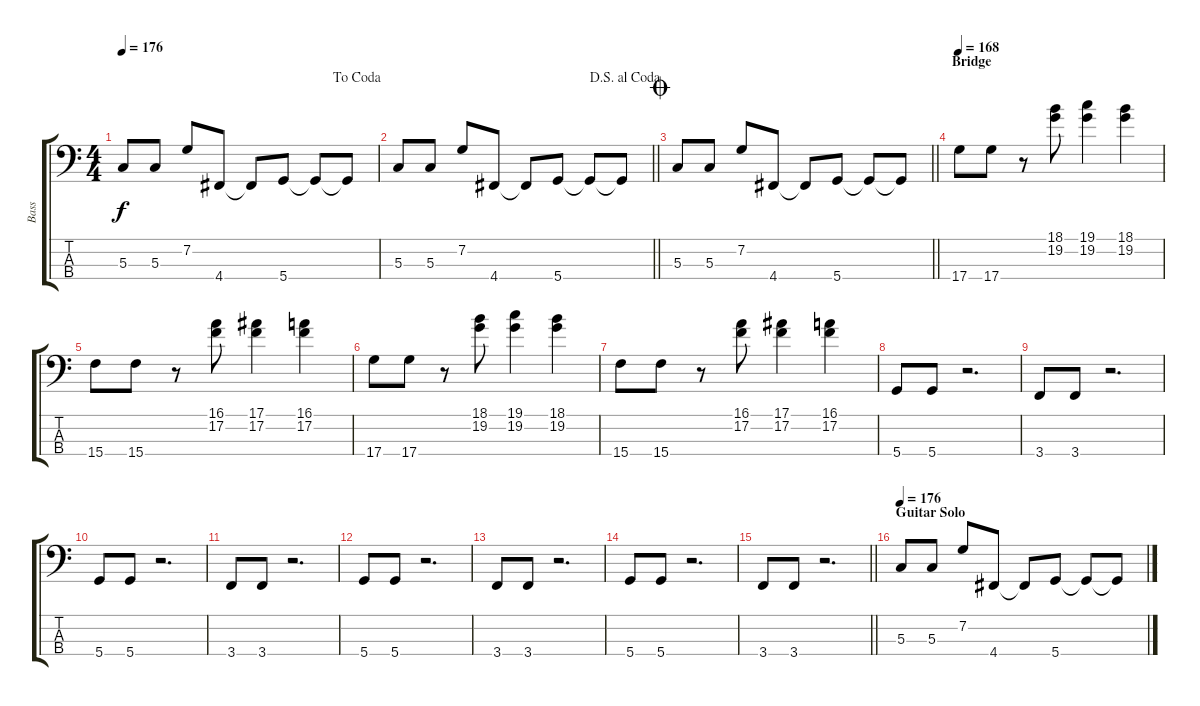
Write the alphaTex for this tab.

\track ("Bass" "Bass") {instrument electricbasspick}
\staff {score tabs}
\tuning (F2 C2 G1 D1) {hide}
\ts (4 4)
\jump dacoda
\tempo 176
\clef f4
\ks c
5.3.8{dy f} 5.3.8 7.2.8 4.4.8 4.4{t}.8 5.4.8 5.4{t}.8 5.4{t}.8 |
\jump dalsegnoalcoda
\barLineRight lightlight
5.3.8 5.3.8 7.2.8 4.4.8 4.4{t}.8 5.4.8 5.4{t}.8 5.4{t}.8 |
\jump coda
\barLineRight lightlight
5.3.8 5.3.8 7.2.8 4.4.8 4.4{t}.8 5.4.8 5.4{t}.8 5.4{t}.8 |
\section ("" "Bridge")
\tempo 168
17.4.8 17.4.8 r.8 (18.1 19.2).8 (19.1 19.2).4 (18.1 19.2).4 |
15.4.8 15.4.8 r.8 (16.1 17.2).8 (17.1 17.2).4 (16.1 17.2).4 |
17.4.8 17.4.8 r.8 (18.1 19.2).8 (19.1 19.2).4 (18.1 19.2).4 |
15.4.8 15.4.8 r.8 (16.1 17.2).8 (17.1 17.2).4 (16.1 17.2).4 |
5.4.8 5.4.8 r.2{d} |
3.4.8 3.4.8 r.2{d} |
5.4.8 5.4.8 r.2{d} |
3.4.8 3.4.8 r.2{d} |
5.4.8 5.4.8 r.2{d} |
3.4.8 3.4.8 r.2{d} |
5.4.8 5.4.8 r.2{d} |
\barLineRight lightlight
3.4.8 3.4.8 r.2{d} |
\section ("" "Guitar Solo")
\tempo 176
5.3.8 5.3.8 7.2.8 4.4.8 4.4{t}.8 5.4.8 5.4{t}.8 5.4{t}.8
